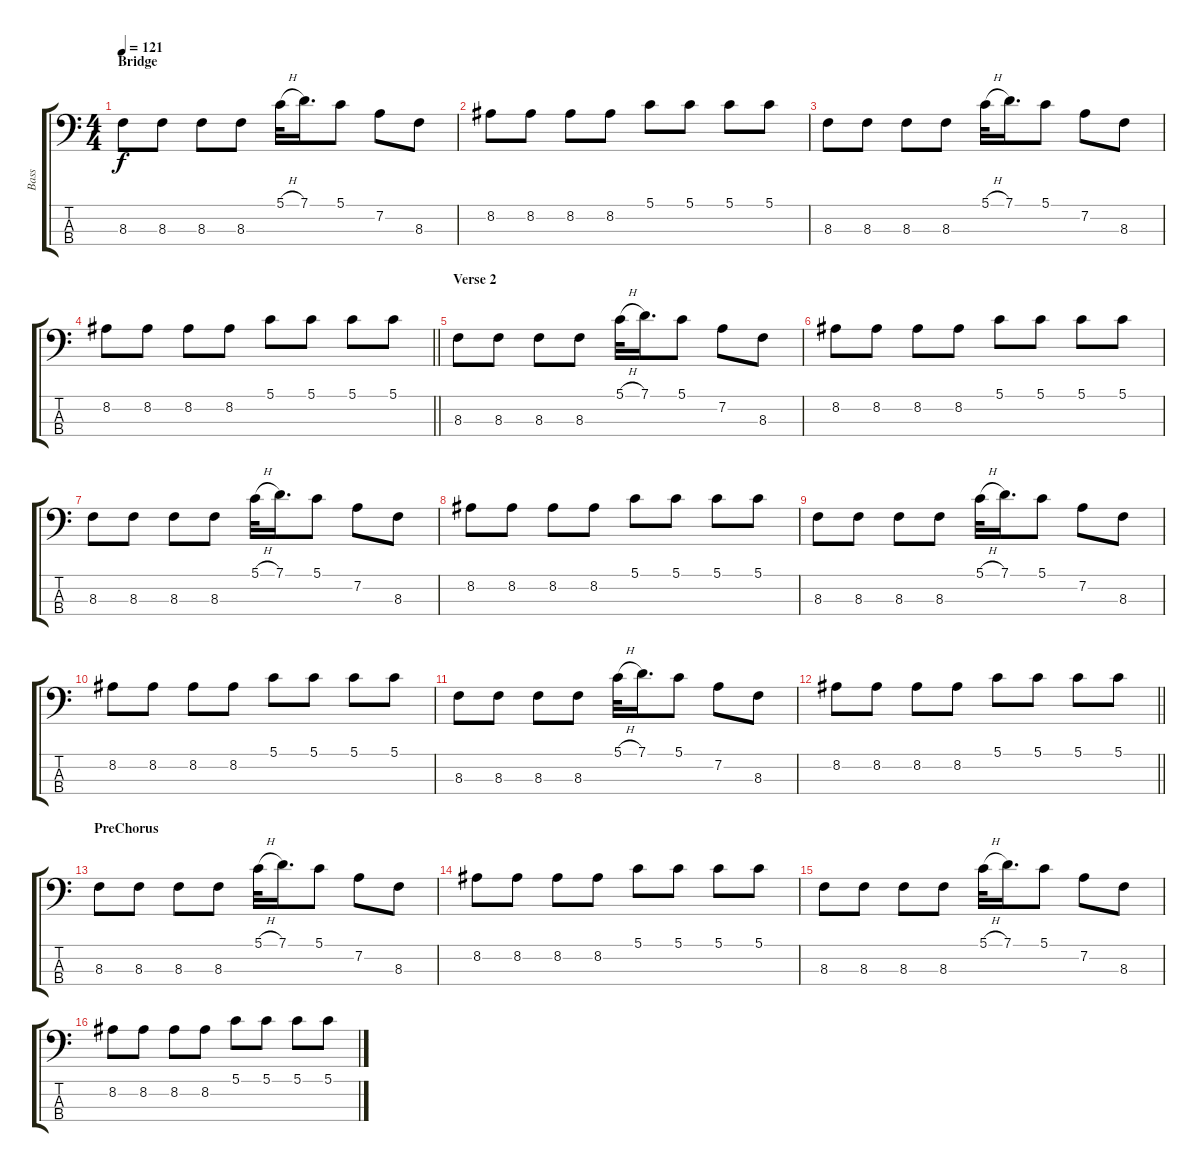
\track ("Bass" "Bass") {instrument electricbassfinger}
\staff {score tabs}
\tuning (G2 D2 A1 E1) {hide}
\ts (4 4)
\section ("" "Bridge")
\tempo 121
\clef f4
\ks c
8.3.8{dy f} 8.3.8 8.3.8 8.3.8 5.1{h}.32 7.1.16{d} 5.1.8 7.2.8 8.3.8 |
8.2.8 8.2.8 8.2.8 8.2.8 5.1.8 5.1.8 5.1.8 5.1.8 |
8.3.8 8.3.8 8.3.8 8.3.8 5.1{h}.32 7.1.16{d} 5.1.8 7.2.8 8.3.8 |
\barLineRight lightlight
8.2.8 8.2.8 8.2.8 8.2.8 5.1.8 5.1.8 5.1.8 5.1.8 |
\section ("" "Verse 2")
8.3.8 8.3.8 8.3.8 8.3.8 5.1{h}.32 7.1.16{d} 5.1.8 7.2.8 8.3.8 |
8.2.8 8.2.8 8.2.8 8.2.8 5.1.8 5.1.8 5.1.8 5.1.8 |
8.3.8 8.3.8 8.3.8 8.3.8 5.1{h}.32 7.1.16{d} 5.1.8 7.2.8 8.3.8 |
8.2.8 8.2.8 8.2.8 8.2.8 5.1.8 5.1.8 5.1.8 5.1.8 |
8.3.8 8.3.8 8.3.8 8.3.8 5.1{h}.32 7.1.16{d} 5.1.8 7.2.8 8.3.8 |
8.2.8 8.2.8 8.2.8 8.2.8 5.1.8 5.1.8 5.1.8 5.1.8 |
8.3.8 8.3.8 8.3.8 8.3.8 5.1{h}.32 7.1.16{d} 5.1.8 7.2.8 8.3.8 |
\barLineRight lightlight
8.2.8 8.2.8 8.2.8 8.2.8 5.1.8 5.1.8 5.1.8 5.1.8 |
\section ("" "PreChorus")
8.3.8 8.3.8 8.3.8 8.3.8 5.1{h}.32 7.1.16{d} 5.1.8 7.2.8 8.3.8 |
8.2.8 8.2.8 8.2.8 8.2.8 5.1.8 5.1.8 5.1.8 5.1.8 |
8.3.8 8.3.8 8.3.8 8.3.8 5.1{h}.32 7.1.16{d} 5.1.8 7.2.8 8.3.8 |
8.2.8 8.2.8 8.2.8 8.2.8 5.1.8 5.1.8 5.1.8 5.1.8
